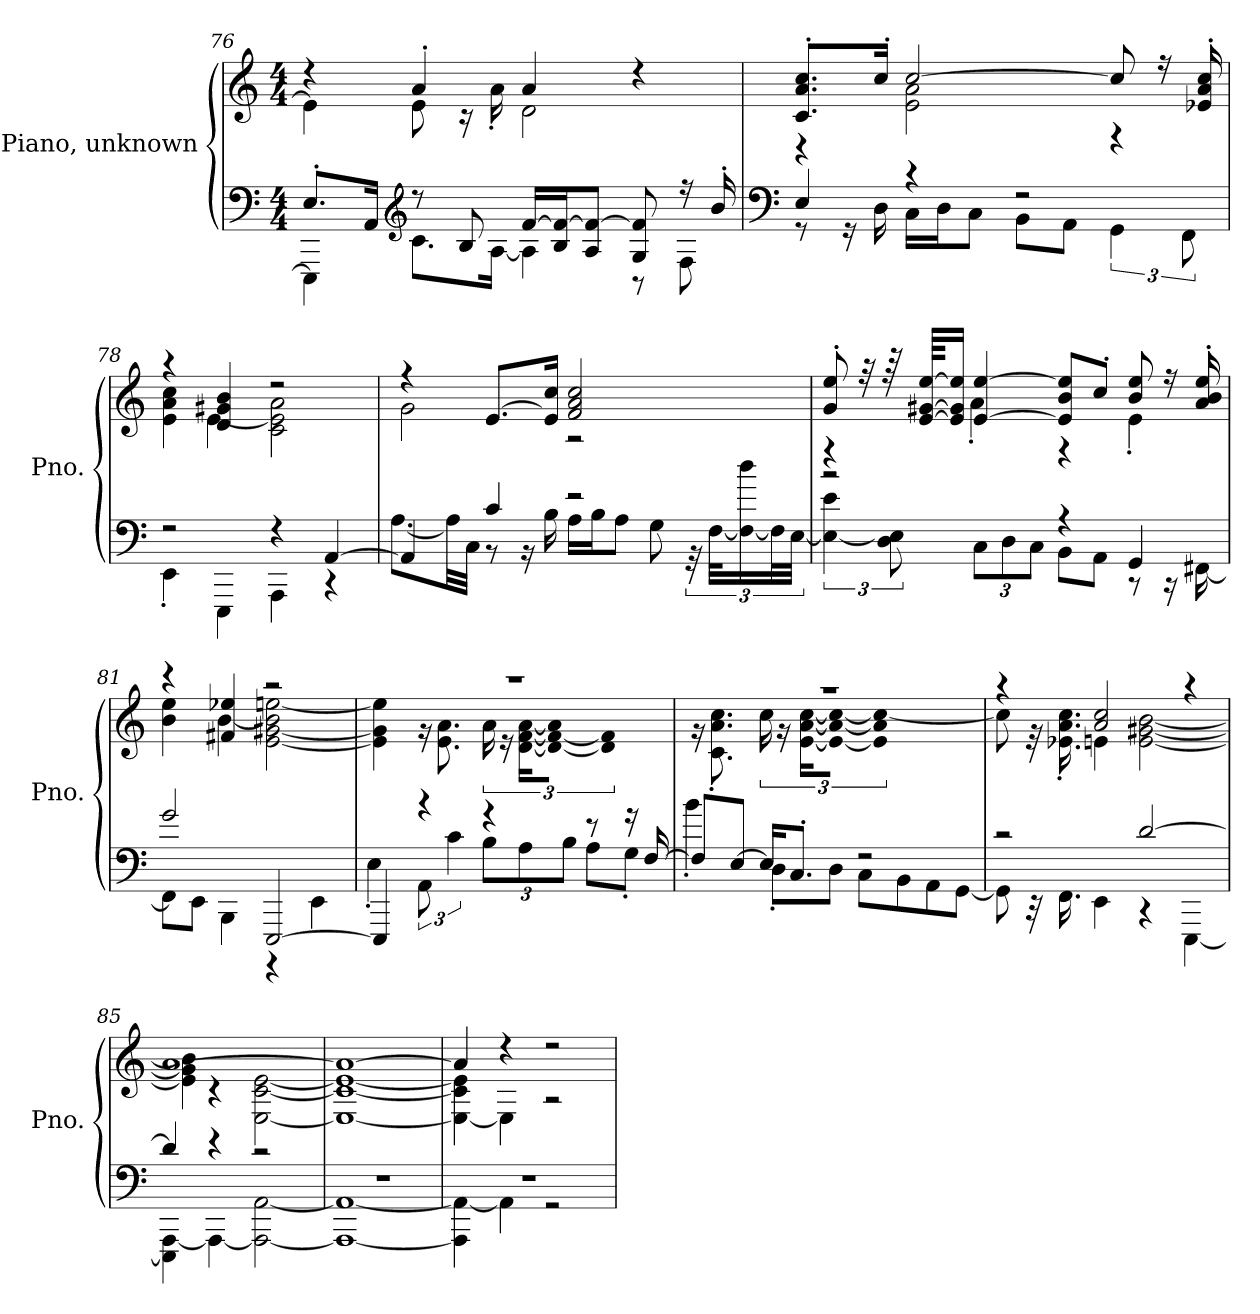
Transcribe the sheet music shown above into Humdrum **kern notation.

**kern	**kern
*part1	*part1
*staff2	*staff1
*I"Piano, unknown	*
*I'Pno.	*
!!LO:LB:g=z
*clefF4	*clefG2
*k[]	*k[]
*M4/4	*M4/4
=76	=76
*^	*^
8.E'/L	4EEE\]	4r	4e\]
16AA/Jk	.	.	.
*clefG2	*	*	*
8r	8.c\L	4a'/	8e\
8B/	.	.	16r
.	[16A\Jk	.	16a'\
[16f/LL	4A\]	4a/	2d\
16B/ 16f/_J	.	.	.
8A/ 8f/_J	.	.	.
8G/ 8f/]	8r	4r	.
16r	8F\	.	.
16b'/	.	.	.
=77	=77	=77	=77
*clefF4	*	*	*
4E/	8r	8.c/' 8.a/' 8.cc/'L	4r
.	16r	.	.
.	16D\	16cc'/Jk	.
4r	16C\LL	[2cc/	2e\ 2a\
.	16D\J	.	.
.	8C\J	.	.
2r	8BB\L	.	.
.	8AA\J	.	.
.	6GG\	8cc/]	4r
.	.	16r	.
.	12FF\	.	.
.	.	16e-X/' 16a/' 16cc/'	.
=78	=78	=78	=78
2r	4EE'\	4r	4e\ 4a\ 4cc\
.	4EEE\	4d/ 4g#X/ 4b/	[4e\
4r	4AAA\	2r	2c\ 2e\] 2a\
[4AA/	4r	.	.
!!LO:LB:g=z	!!
=79	=79	=79	=79
4AA/]	[8.A\L	4r	2g\
.	32A\LL]	.	.
.	32C\JJJ	.	.
4c/	8r	[8.e/L	.
.	16r	.	.
.	16B\	16e/] 16cc/Jk	.
2r	16A\LL	2f/ 2a/ 2cc/	2r
.	16B\J	.	.
.	8A\J	.	.
.	8G\	.	.
.	48r	.	.
.	[48F\KLL	.	.
.	24F\_ 24dd\	.	.
.	48F\L]	.	.
.	[48E\JJJ	.	.
=80	=80	=80	=80
2r	6E\_ 6e\	8g/' 8ee/'	4r
.	.	32r	.
.	.	64r	.
.	12D\ 12E\]	.	.
.	.	[64e/ [64g#X/ [64ee/KKLL	.
.	.	16e/] 16g#/] 16ee/]JJ	.
*	*Xbrackettup	*	*
.	12C\L	[4e/ [4ee/	4a'\
.	12D\	.	.
.	12C\J	.	.
4r	8BB\L	8e/] 8b/ 8ee/]L	4r
.	8AA\J	8cc'/J	.
4GG/	8r	8b/ 8ee/	4e'\
.	16r	16r	.
.	[16FF#X\	16a/' 16b/' 16ee/'	.
=81	=81	=81	=81
2g/	8FF#\L]	4r	4b\ 4ee\
.	8EE\J	.	.
.	4BBB\	4f#X/ 4ee-X/	[4b\
[2EEE/	4r	2r	[2e\ [2g#X\ 2b\] [2een\
.	4EE\	.	.
!!LO:LB:g=z	!!
=82	=82	=82	=82
4EEE/]	4E'\	1r	4e\] 4g#\] 4ee\]
*	*brackettup	*	*
4r	12AA\	.	16r
.	.	.	8.e\ 8.a\
.	6c\	.	.
*	*Xbrackettup	*	*
4r	12B\L	.	24a\
.	.	.	24r
.	12A\	.	[24d\ [24f\ [24a\KL
.	.	.	8d\_ 8f\_ 8a\]J
.	12B\J	.	.
8r	8A\L	.	4d\] 4f\]
16r	8G'\J	.	.
[16F/	.	.	.
=83	=83	=83	=83
8F/L]	4b'\	1r	16r
.	.	.	8.c\' 8.a\' 8.cc\'
[8E/J	.	.	.
16E/KL]	8D'\L	.	24cc\
.	.	.	24r
8.C'/J	.	.	.
.	.	.	[24e\ [24a\ [24cc\KL
.	8D\J	.	8e\_ 8a\_ 8cc\_J
2r	8C\L	.	2e\] 2a\] 2cc\_
.	8BB\	.	.
.	8AA\	.	.
.	[8GG\J	.	.
=84	=84	=84	=84
2r	8GG\]	4r	8cc\]
.	32r	.	32r
.	16.FF\	.	16.e-X\' 16.a\' 16.cc\'
.	4EE\	2a/ 2cc/	4en\
[2d/	4r	.	[2e\ [2g#X\ [2b\
.	[4EEE\	4r	.
=85	=85	=85	=85
4d/]	4EEE\] [4AAA\	[1a	4e\] 4g#\] 4b\]
4r	4AAA\_	.	4r
2r	2AAA\_ [2AA\	.	[2E\ [2c\ [2e\
=86	=86	=86	=86
1r	1AAA_ 1AA_	1a_	1E_ 1c_ 1e_
!!LO:PB:g=z	!!
=87	=87	=87	=87
1r	4AAA\] 4AA\_	4a/]	4E\_ 4c\] 4e\]
.	4AA\]	4r	4E\]
.	2r	2r	2r
*v	*v	*	*
*	*v	*v
=	=
*-	*-
